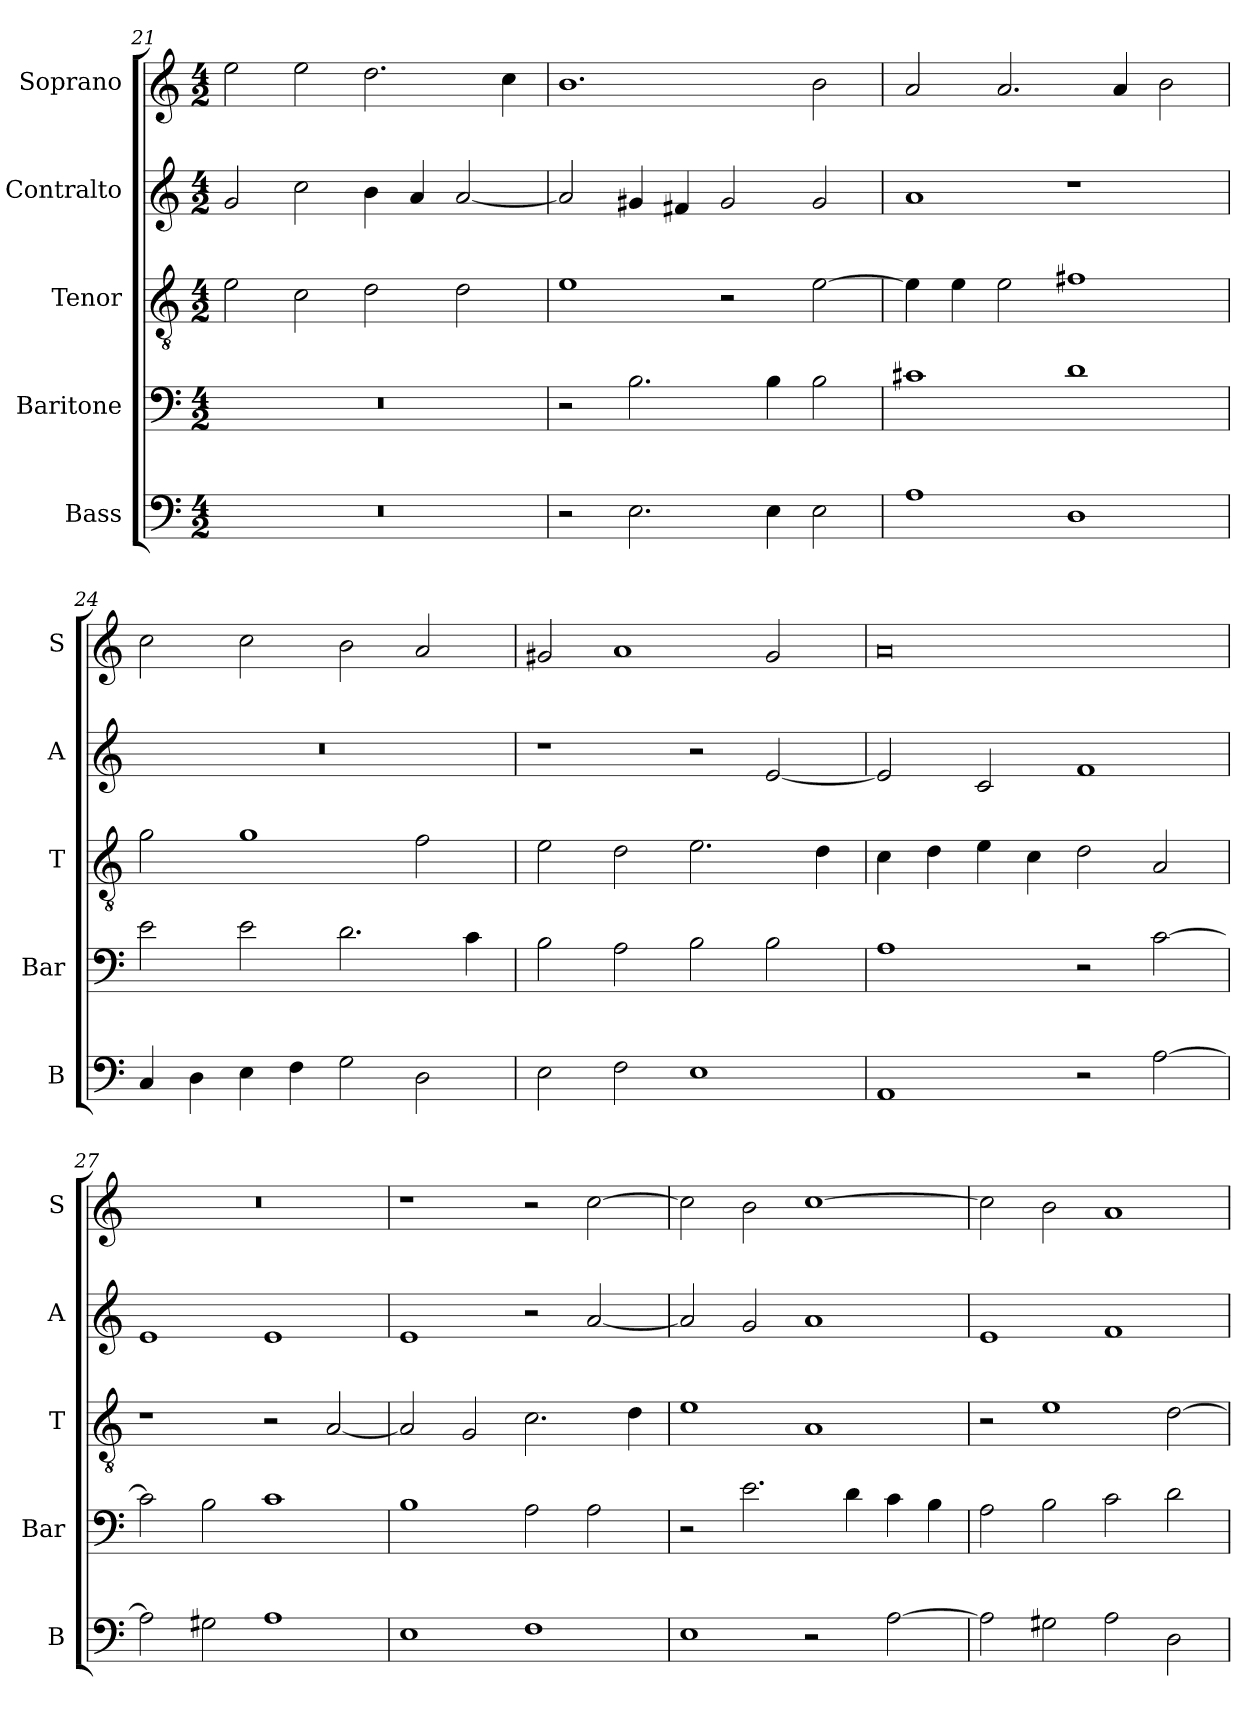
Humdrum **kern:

**kern	**kern	**kern	**kern	**kern
*part5	*part4	*part3	*part2	*part1
*staff5	*staff4	*staff3	*staff2	*staff1
*I"Bass	*I"Baritone	*I"Tenor	*I"Contralto	*I"Soprano
*I'B	*I'Bar	*I'T	*I'A	*I'S
*clefF4	*clefF4	*clefGv2	*clefG2	*clefG2
*k[]	*k[]	*k[]	*k[]	*k[]
*A:aeo	*A:aeo	*A:aeo	*A:aeo	*A:aeo
*M4/2	*M4/2	*M4/2	*M4/2	*M4/2
=21	=21	=21	=21	=21
0r	0r	2e	2g	2ee
.	.	2c	2cc	2ee
.	.	2d	4b	2.dd
.	.	.	4a	.
.	.	2d	[2a	.
.	.	.	.	4cc
=22	=22	=22	=22	=22
2r	2r	1e	2a]	1.b
2.E	2.B	.	4g#X	.
.	.	.	4f#X	.
.	.	2r	2g#	.
4E	4B	.	.	.
2E	2B	[2e	2g#	2b
=23	=23	=23	=23	=23
1A	1c#X	4e]	1a	2a
.	.	4e	.	.
.	.	2e	.	2.a
1D	1d	1f#X	1r	.
.	.	.	.	4a
.	.	.	.	2b
=24	=24	=24	=24	=24
4C	2e	2g	0r	2cc
4D	.	.	.	.
4E	2e	1g	.	2cc
4F	.	.	.	.
2G	2.d	.	.	2b
2D	.	2f	.	2a
.	4c	.	.	.
=25	=25	=25	=25	=25
2E	2B	2e	1r	2g#X
2F	2A	2d	.	1a
1E	2B	2.e	2r	.
.	2B	.	[2e	2g#
.	.	4d	.	.
=26	=26	=26	=26	=26
1AA	1A	4c	2e]	0a
.	.	4d	.	.
.	.	4e	2c	.
.	.	4c	.	.
2r	2r	2d	1f	.
[2A	[2c	2A	.	.
=27	=27	=27	=27	=27
2A]	2c]	1r	1e	0r
2G#X	2B	.	.	.
1A	1c	2r	1e	.
.	.	[2A	.	.
=28	=28	=28	=28	=28
1E	1B	2A]	1e	1r
.	.	2G	.	.
1F	2A	2.c	2r	2r
.	2A	.	[2a	[2cc
.	.	4d	.	.
=29	=29	=29	=29	=29
1E	2r	1e	2a]	2cc]
.	2.e	.	2g	2b
2r	.	1A	1a	[1cc
.	4d	.	.	.
[2A	4c	.	.	.
.	4B	.	.	.
=30	=30	=30	=30	=30
2A]	2A	2r	1e	2cc]
2G#X	2B	1e	.	2b
2A	2c	.	1f	1a
2D	2d	[2d	.	.
=	=	=	=	=
*-	*-	*-	*-	*-
